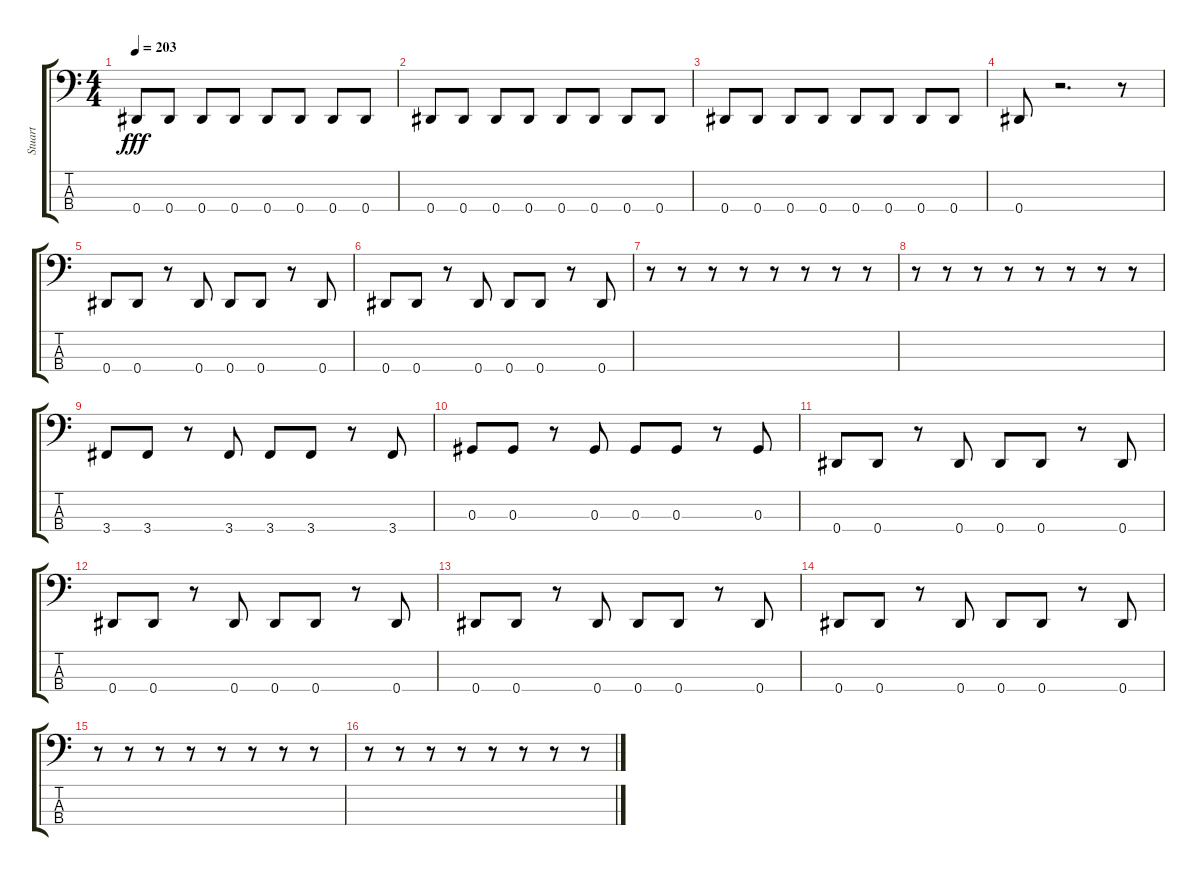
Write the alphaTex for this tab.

\track ("Stuart" "Stuart") {instrument electricbassfinger}
\staff {score tabs}
\tuning (Gb2 Db2 Ab1 Eb1) {hide}
\ts (4 4)
\tempo 203
\clef f4
\ks c
0.4.8{dy fff} 0.4.8 0.4.8 0.4.8 0.4.8 0.4.8 0.4.8 0.4.8 |
0.4.8 0.4.8 0.4.8 0.4.8 0.4.8 0.4.8 0.4.8 0.4.8 |
0.4.8 0.4.8 0.4.8 0.4.8 0.4.8 0.4.8 0.4.8 0.4.8 |
0.4.8 r.2{d} r.8 |
0.4.8 0.4.8 r.8 0.4.8 0.4.8 0.4.8 r.8 0.4.8 |
0.4.8 0.4.8 r.8 0.4.8 0.4.8 0.4.8 r.8 0.4.8 |
r.8 r.8 r.8 r.8 r.8 r.8 r.8 r.8 |
r.8 r.8 r.8 r.8 r.8 r.8 r.8 r.8 |
3.4.8 3.4.8 r.8 3.4.8 3.4.8 3.4.8 r.8 3.4.8 |
0.3.8 0.3.8 r.8 0.3.8 0.3.8 0.3.8 r.8 0.3.8 |
0.4.8 0.4.8 r.8 0.4.8 0.4.8 0.4.8 r.8 0.4.8 |
0.4.8 0.4.8 r.8 0.4.8 0.4.8 0.4.8 r.8 0.4.8 |
0.4.8 0.4.8 r.8 0.4.8 0.4.8 0.4.8 r.8 0.4.8 |
0.4.8 0.4.8 r.8 0.4.8 0.4.8 0.4.8 r.8 0.4.8 |
r.8 r.8 r.8 r.8 r.8 r.8 r.8 r.8 |
r.8 r.8 r.8 r.8 r.8 r.8 r.8 r.8
